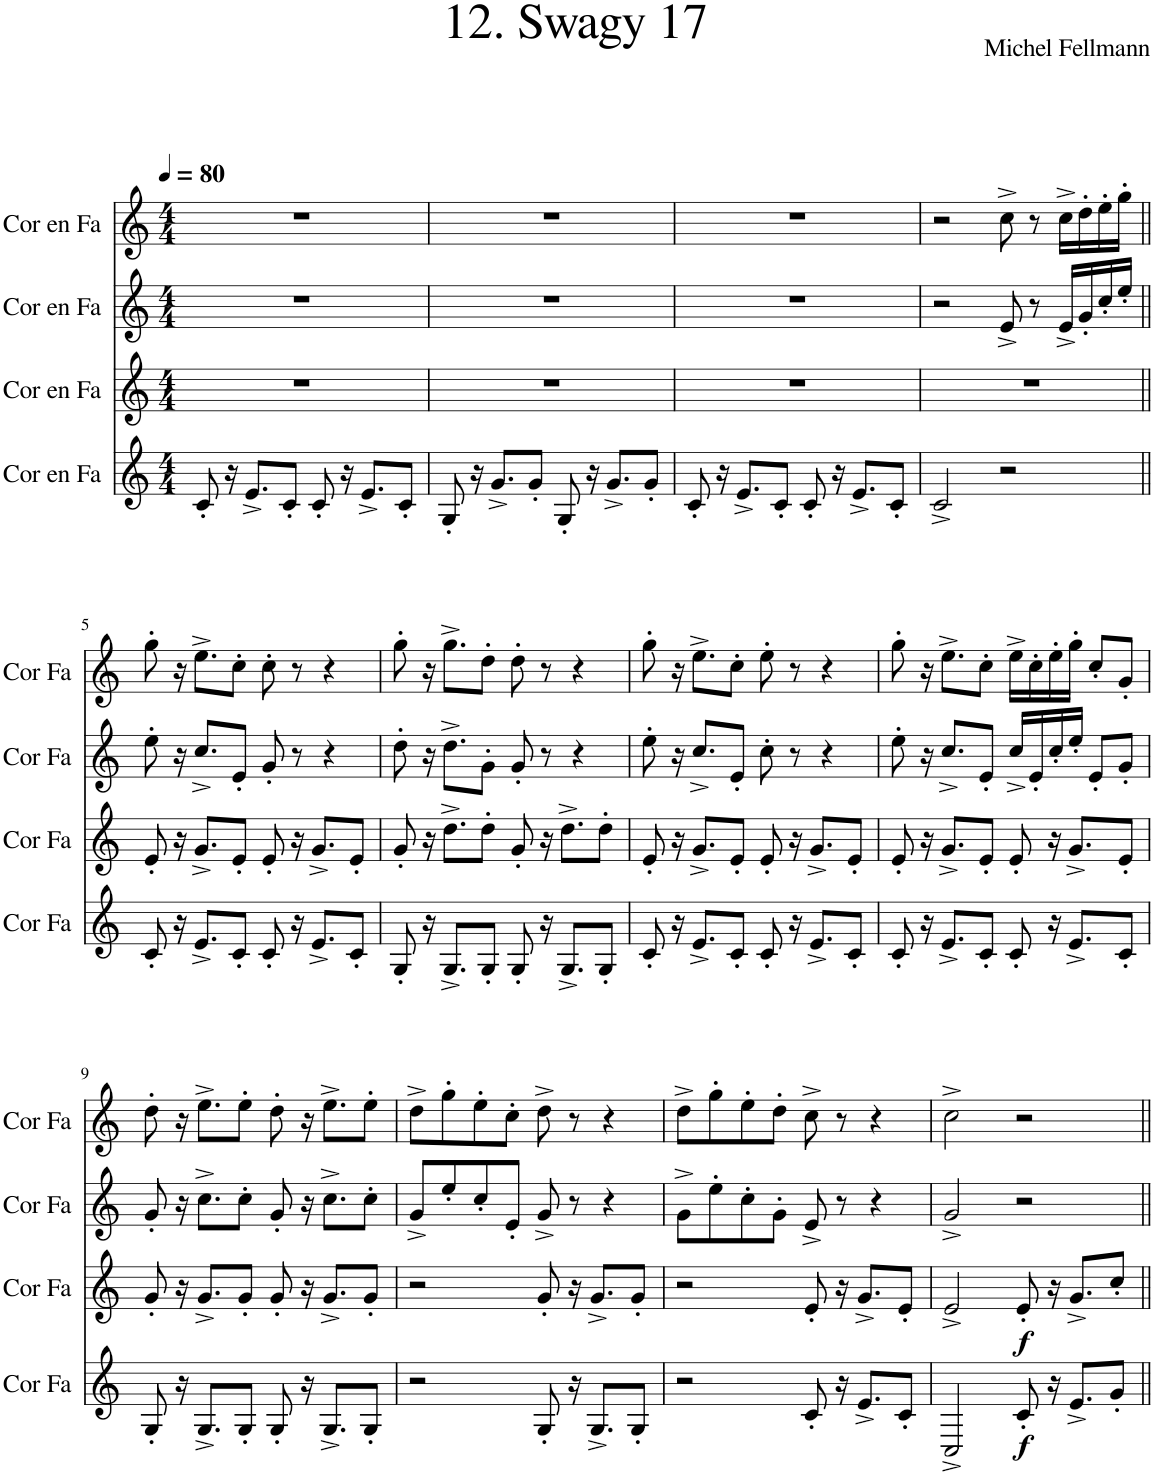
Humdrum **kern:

**kern	**dynam	**kern	**dynam	**kern	**kern
*part4	*part4	*part3	*part3	*part2	*part1
*staff4	*staff4	*staff3	*staff3	*staff2	*staff1
*I"Cor en Fa	*	*I"Cor en Fa	*	*I"Cor en Fa	*I"Cor en Fa
*I'Cor Fa	*	*I'Cor Fa	*	*I'Cor Fa	*I'Cor Fa
*clefG2	*	*clefG2	*	*clefG2	*clefG2
*Trd4c7	*	*Trd4c7	*	*Trd4c7	*Trd4c7
*k[]	*	*k[]	*	*k[]	*k[]
*M4/4	*	*M4/4	*	*M4/4	*M4/4
*MM80	*	*MM80	*	*MM80	*MM80
=1	=1	=1	=1	=1	=1
8c'/	.	1r	.	1r	1r
16r	.	.	.	.	.
8.e^/L	.	.	.	.	.
8c'/J	.	.	.	.	.
8c'/	.	.	.	.	.
16r	.	.	.	.	.
8.e^/L	.	.	.	.	.
8c'/J	.	.	.	.	.
=2	=2	=2	=2	=2	=2
8G'/	.	1r	.	1r	1r
16r	.	.	.	.	.
8.g^/L	.	.	.	.	.
8g'/J	.	.	.	.	.
8G'/	.	.	.	.	.
16r	.	.	.	.	.
8.g^/L	.	.	.	.	.
8g'/J	.	.	.	.	.
=3	=3	=3	=3	=3	=3
8c'/	.	1r	.	1r	1r
16r	.	.	.	.	.
8.e^/L	.	.	.	.	.
8c'/J	.	.	.	.	.
8c'/	.	.	.	.	.
16r	.	.	.	.	.
8.e^/L	.	.	.	.	.
8c'/J	.	.	.	.	.
=4	=4	=4	=4	=4	=4
2c^/	.	1r	.	2r	2r
2r	.	.	.	8e^/	8cc^\
.	.	.	.	8r	8r
.	.	.	.	16e^/LL	16cc^\LL
.	.	.	.	16g'/	16dd'\
.	.	.	.	16cc'/	16ee'\
.	.	.	.	16ee'/JJ	16gg'\JJ
!!LO:LB:g=z
=5||	=5||	=5||	=5||	=5||	=5||
8c'/	.	8e'/	.	8ee'\	8gg'\
16r	.	16r	.	16r	16r
8.e^/L	.	8.g^/L	.	8.cc^/L	8.ee^\L
8c'/J	.	8e'/J	.	8e'/J	8cc'\J
8c'/	.	8e'/	.	8g'/	8cc'\
16r	.	16r	.	8r	8r
8.e^/L	.	8.g^/L	.	.	.
.	.	.	.	4r	4r
8c'/J	.	8e'/J	.	.	.
=6	=6	=6	=6	=6	=6
8G'/	.	8g'/	.	8dd'\	8gg'\
16r	.	16r	.	16r	16r
8.G^/L	.	8.dd^\L	.	8.dd^\L	8.gg^\L
8G'/J	.	8dd'\J	.	8g'\J	8dd'\J
8G'/	.	8g'/	.	8g'/	8dd'\
16r	.	16r	.	8r	8r
8.G^/L	.	8.dd^\L	.	.	.
.	.	.	.	4r	4r
8G'/J	.	8dd'\J	.	.	.
=7	=7	=7	=7	=7	=7
8c'/	.	8e'/	.	8ee'\	8gg'\
16r	.	16r	.	16r	16r
8.e^/L	.	8.g^/L	.	8.cc^/L	8.ee^\L
8c'/J	.	8e'/J	.	8e'/J	8cc'\J
8c'/	.	8e'/	.	8cc'\	8ee'\
16r	.	16r	.	8r	8r
8.e^/L	.	8.g^/L	.	.	.
.	.	.	.	4r	4r
8c'/J	.	8e'/J	.	.	.
=8	=8	=8	=8	=8	=8
8c'/	.	8e'/	.	8ee'\	8gg'\
16r	.	16r	.	16r	16r
8.e^/L	.	8.g^/L	.	8.cc^/L	8.ee^\L
8c'/J	.	8e'/J	.	8e'/J	8cc'\J
8c'/	.	8e'/	.	16cc^/LL	16ee^\LL
.	.	.	.	16e'/	16cc'\
16r	.	16r	.	16cc'/	16ee'\
8.e^/L	.	8.g^/L	.	16ee'/JJ	16gg'\JJ
.	.	.	.	8e'/L	8cc'/L
8c'/J	.	8e'/J	.	8g'/J	8g'/J
!!LO:LB:g=z
=9	=9	=9	=9	=9	=9
8G'/	.	8g'/	.	8g'/	8dd'\
16r	.	16r	.	16r	16r
8.G^/L	.	8.g^/L	.	8.cc^\L	8.ee^\L
8G'/J	.	8g'/J	.	8cc'\J	8ee'\J
8G'/	.	8g'/	.	8g'/	8dd'\
16r	.	16r	.	16r	16r
8.G^/L	.	8.g^/L	.	8.cc^\L	8.ee^\L
8G'/J	.	8g'/J	.	8cc'\J	8ee'\J
=10	=10	=10	=10	=10	=10
2r	.	2r	.	8g^/L	8dd^\L
.	.	.	.	8ee'/	8gg'\
.	.	.	.	8cc'/	8ee'\
.	.	.	.	8e'/J	8cc'\J
8G'/	.	8g'/	.	8g^/	8dd^\
16r	.	16r	.	8r	8r
8.G^/L	.	8.g^/L	.	.	.
.	.	.	.	4r	4r
8G'/J	.	8g'/J	.	.	.
=11	=11	=11	=11	=11	=11
2r	.	2r	.	8g^\L	8dd^\L
.	.	.	.	8ee'\	8gg'\
.	.	.	.	8cc'\	8ee'\
.	.	.	.	8g'\J	8dd'\J
8c'/	.	8e'/	.	8e^/	8cc^\
16r	.	16r	.	8r	8r
8.e^/L	.	8.g^/L	.	.	.
.	.	.	.	4r	4r
8c'/J	.	8e'/J	.	.	.
=12	=12	=12	=12	=12	=12
2C^/	.	2e^/	.	2g^/	2cc^\
!	!LO:DY:b	!	!LO:DY:b	!	!
8c'/	f	8e'/	f	2r	2r
16r	.	16r	.	.	.
8.e^/L	.	8.g^/L	.	.	.
8g'/J	.	8cc'/J	.	.	.
=||	=||	=||	=||	=||	=||
*-	*-	*-	*-	*-	*-
